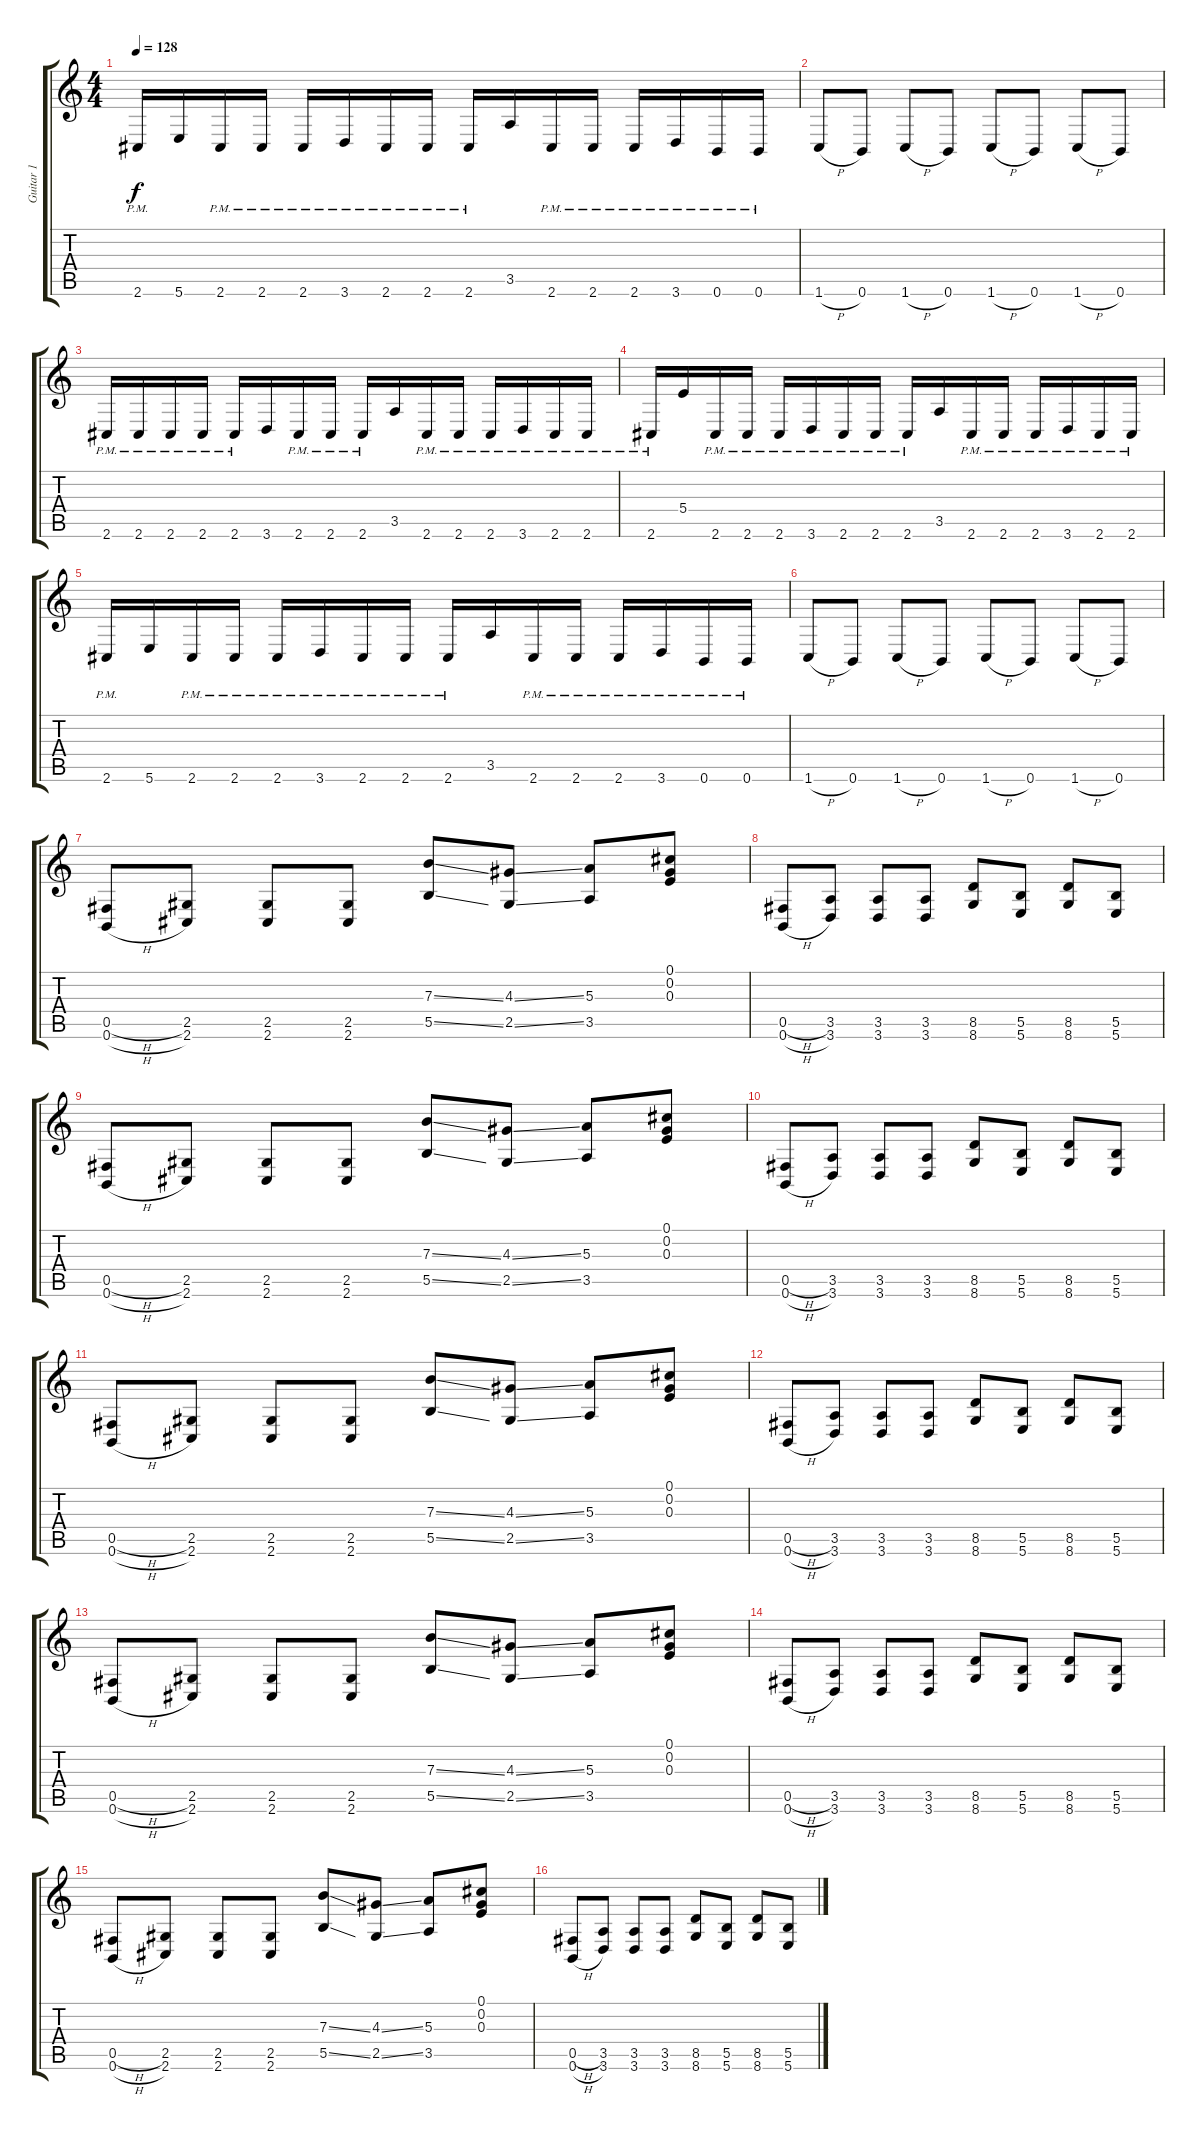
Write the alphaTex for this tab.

\track ("Guitar 1" "Guitar 1") {instrument distortionguitar}
\staff {score tabs}
\tuning (Db4 Ab3 E3 B2 Gb2 B1) {hide}
\ts (4 4)
\tempo 128
\clef g2
\ks c
2.6{pm}.16{dy f} 5.6.16 2.6{pm}.16 2.6{pm}.16 2.6{pm}.16 3.6{pm}.16 2.6{pm}.16 2.6{pm}.16 2.6{pm}.16 3.5.16 2.6{pm}.16 2.6{pm}.16 2.6{pm}.16 3.6{pm}.16 0.6{pm}.16 0.6{pm}.16 |
1.6{h}.8 0.6.8 1.6{h}.8 0.6.8 1.6{h}.8 0.6.8 1.6{h}.8 0.6.8 |
2.6{pm}.16 2.6{pm}.16 2.6{pm}.16 2.6{pm}.16 2.6{pm}.16 3.6.16 2.6{pm}.16 2.6{pm}.16 2.6{pm}.16 3.5.16 2.6{pm}.16 2.6{pm}.16 2.6{pm}.16 3.6{pm}.16 2.6{pm}.16 2.6{pm}.16 |
2.6{pm}.16 5.4.16 2.6{pm}.16 2.6{pm}.16 2.6{pm}.16 3.6{pm}.16 2.6{pm}.16 2.6{pm}.16 2.6{pm}.16 3.5.16 2.6{pm}.16 2.6{pm}.16 2.6{pm}.16 3.6{pm}.16 2.6{pm}.16 2.6{pm}.16 |
2.6{pm}.16 5.6.16 2.6{pm}.16 2.6{pm}.16 2.6{pm}.16 3.6{pm}.16 2.6{pm}.16 2.6{pm}.16 2.6{pm}.16 3.5.16 2.6{pm}.16 2.6{pm}.16 2.6{pm}.16 3.6{pm}.16 0.6{pm}.16 0.6{pm}.16 |
1.6{h}.8 0.6.8 1.6{h}.8 0.6.8 1.6{h}.8 0.6.8 1.6{h}.8 0.6.8 |
(0.5{h} 0.6{h}).8 (2.5 2.6).8 (2.5 2.6).8 (2.5 2.6).8 (7.3{ss} 5.5{ss}).8 (4.3{ss} 2.5{ss}).8 (5.3 3.5).8 (0.1 0.2 0.3).8 |
(0.5{h} 0.6{h}).8 (3.5 3.6).8 (3.5 3.6).8 (3.5 3.6).8 (8.5 8.6).8 (5.5 5.6).8 (8.5 8.6).8 (5.5 5.6).8 |
(0.5{h} 0.6{h}).8 (2.5 2.6).8 (2.5 2.6).8 (2.5 2.6).8 (7.3{ss} 5.5{ss}).8 (4.3{ss} 2.5{ss}).8 (5.3 3.5).8 (0.1 0.2 0.3).8 |
(0.5{h} 0.6{h}).8 (3.5 3.6).8 (3.5 3.6).8 (3.5 3.6).8 (8.5 8.6).8 (5.5 5.6).8 (8.5 8.6).8 (5.5 5.6).8 |
(0.5{h} 0.6{h}).8 (2.5 2.6).8 (2.5 2.6).8 (2.5 2.6).8 (7.3{ss} 5.5{ss}).8 (4.3{ss} 2.5{ss}).8 (5.3 3.5).8 (0.1 0.2 0.3).8 |
(0.5{h} 0.6{h}).8 (3.5 3.6).8 (3.5 3.6).8 (3.5 3.6).8 (8.5 8.6).8 (5.5 5.6).8 (8.5 8.6).8 (5.5 5.6).8 |
(0.5{h} 0.6{h}).8 (2.5 2.6).8 (2.5 2.6).8 (2.5 2.6).8 (7.3{ss} 5.5{ss}).8 (4.3{ss} 2.5{ss}).8 (5.3 3.5).8 (0.1 0.2 0.3).8 |
(0.5{h} 0.6{h}).8 (3.5 3.6).8 (3.5 3.6).8 (3.5 3.6).8 (8.5 8.6).8 (5.5 5.6).8 (8.5 8.6).8 (5.5 5.6).8 |
(0.5{h} 0.6{h}).8 (2.5 2.6).8 (2.5 2.6).8 (2.5 2.6).8 (7.3{ss} 5.5{ss}).8 (4.3{ss} 2.5{ss}).8 (5.3 3.5).8 (0.1 0.2 0.3).8 |
(0.5{h} 0.6{h}).8 (3.5 3.6).8 (3.5 3.6).8 (3.5 3.6).8 (8.5 8.6).8 (5.5 5.6).8 (8.5 8.6).8 (5.5 5.6).8
